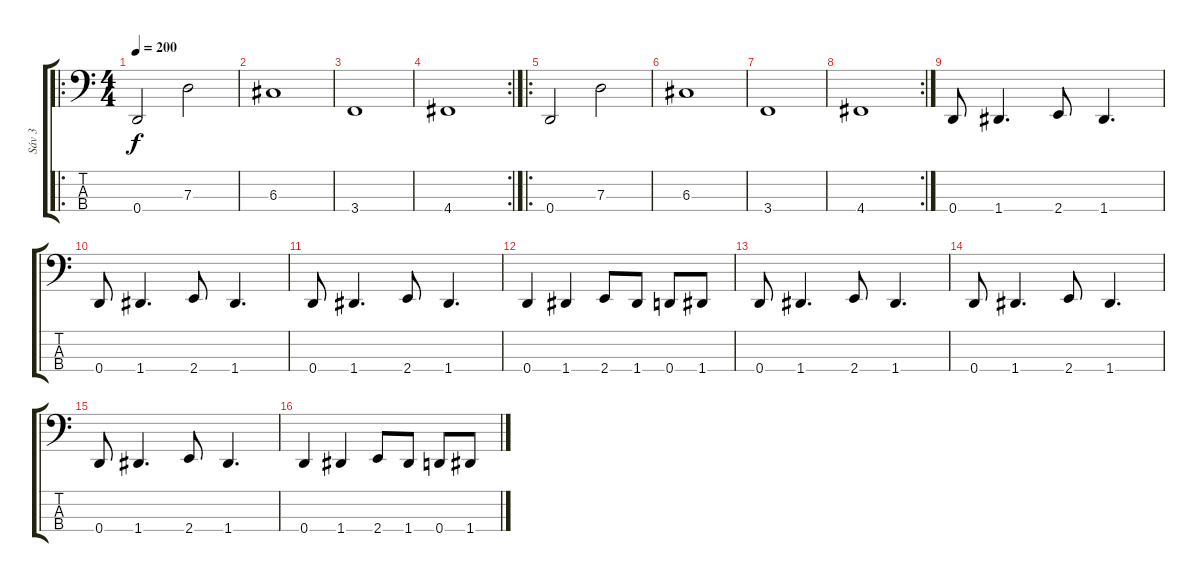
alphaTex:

\track ("Sáv 3" "Sáv 3") {instrument electricbassfinger}
\staff {score tabs}
\tuning (F2 C2 G1 D1) {hide}
\ro
\ts (4 4)
\tempo 200
\clef f4
\ks c
0.4.2{dy f} 7.3.2 |
6.3.1 |
3.4.1 |
\rc 2
4.4.1 |
\ro
0.4.2 7.3.2 |
6.3.1 |
3.4.1 |
\rc 2
4.4.1 |
0.4.8{volume 14} 1.4.4{d} 2.4.8 1.4.4{d} |
0.4.8 1.4.4{d} 2.4.8 1.4.4{d} |
0.4.8 1.4.4{d} 2.4.8 1.4.4{d} |
0.4.4 1.4.4 2.4.8 1.4.8 0.4.8 1.4.8 |
0.4.8 1.4.4{d} 2.4.8 1.4.4{d} |
0.4.8 1.4.4{d} 2.4.8 1.4.4{d} |
0.4.8 1.4.4{d} 2.4.8 1.4.4{d} |
0.4.4 1.4.4 2.4.8 1.4.8 0.4.8 1.4.8
